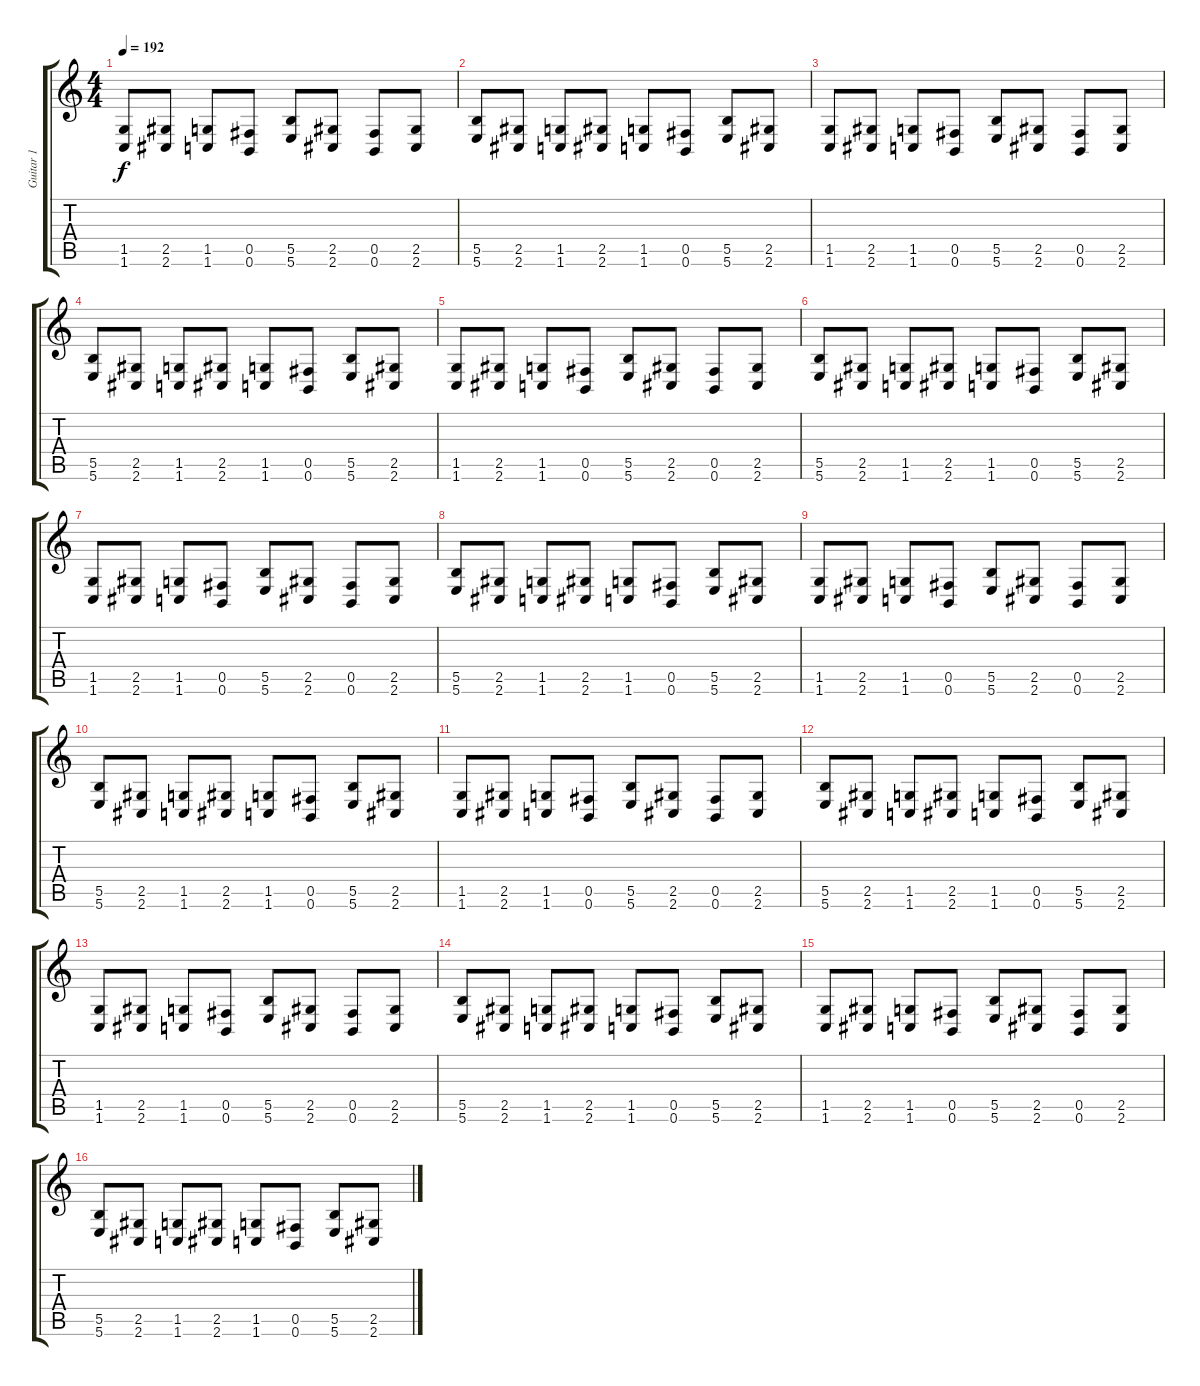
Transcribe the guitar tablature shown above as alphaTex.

\track ("Guitar 1" "Guitar 1") {instrument overdrivenguitar}
\staff {score tabs}
\tuning (Db4 Ab3 E3 B2 Gb2 B1) {hide}
\ts (4 4)
\tempo 192
\clef g2
\ks c
(1.5 1.6).8{dy f} (2.5 2.6).8 (1.5 1.6).8 (0.5 0.6).8 (5.5 5.6).8 (2.5 2.6).8 (0.5 0.6).8 (2.5 2.6).8 |
(5.5 5.6).8 (2.5 2.6).8 (1.5 1.6).8 (2.5 2.6).8 (1.5 1.6).8 (0.5 0.6).8 (5.5 5.6).8 (2.5 2.6).8 |
(1.5 1.6).8 (2.5 2.6).8 (1.5 1.6).8 (0.5 0.6).8 (5.5 5.6).8 (2.5 2.6).8 (0.5 0.6).8 (2.5 2.6).8 |
(5.5 5.6).8 (2.5 2.6).8 (1.5 1.6).8 (2.5 2.6).8 (1.5 1.6).8 (0.5 0.6).8 (5.5 5.6).8 (2.5 2.6).8 |
(1.5 1.6).8 (2.5 2.6).8 (1.5 1.6).8 (0.5 0.6).8 (5.5 5.6).8 (2.5 2.6).8 (0.5 0.6).8 (2.5 2.6).8 |
(5.5 5.6).8 (2.5 2.6).8 (1.5 1.6).8 (2.5 2.6).8 (1.5 1.6).8 (0.5 0.6).8 (5.5 5.6).8 (2.5 2.6).8 |
(1.5 1.6).8 (2.5 2.6).8 (1.5 1.6).8 (0.5 0.6).8 (5.5 5.6).8 (2.5 2.6).8 (0.5 0.6).8 (2.5 2.6).8 |
(5.5 5.6).8 (2.5 2.6).8 (1.5 1.6).8 (2.5 2.6).8 (1.5 1.6).8 (0.5 0.6).8 (5.5 5.6).8 (2.5 2.6).8 |
(1.5 1.6).8 (2.5 2.6).8 (1.5 1.6).8 (0.5 0.6).8 (5.5 5.6).8 (2.5 2.6).8 (0.5 0.6).8 (2.5 2.6).8 |
(5.5 5.6).8 (2.5 2.6).8 (1.5 1.6).8 (2.5 2.6).8 (1.5 1.6).8 (0.5 0.6).8 (5.5 5.6).8 (2.5 2.6).8 |
(1.5 1.6).8 (2.5 2.6).8 (1.5 1.6).8 (0.5 0.6).8 (5.5 5.6).8 (2.5 2.6).8 (0.5 0.6).8 (2.5 2.6).8 |
(5.5 5.6).8 (2.5 2.6).8 (1.5 1.6).8 (2.5 2.6).8 (1.5 1.6).8 (0.5 0.6).8 (5.5 5.6).8 (2.5 2.6).8 |
(1.5 1.6).8 (2.5 2.6).8 (1.5 1.6).8 (0.5 0.6).8 (5.5 5.6).8 (2.5 2.6).8 (0.5 0.6).8 (2.5 2.6).8 |
(5.5 5.6).8 (2.5 2.6).8 (1.5 1.6).8 (2.5 2.6).8 (1.5 1.6).8 (0.5 0.6).8 (5.5 5.6).8 (2.5 2.6).8 |
(1.5 1.6).8 (2.5 2.6).8 (1.5 1.6).8 (0.5 0.6).8 (5.5 5.6).8 (2.5 2.6).8 (0.5 0.6).8 (2.5 2.6).8 |
(5.5 5.6).8 (2.5 2.6).8 (1.5 1.6).8 (2.5 2.6).8 (1.5 1.6).8 (0.5 0.6).8 (5.5 5.6).8 (2.5 2.6).8
